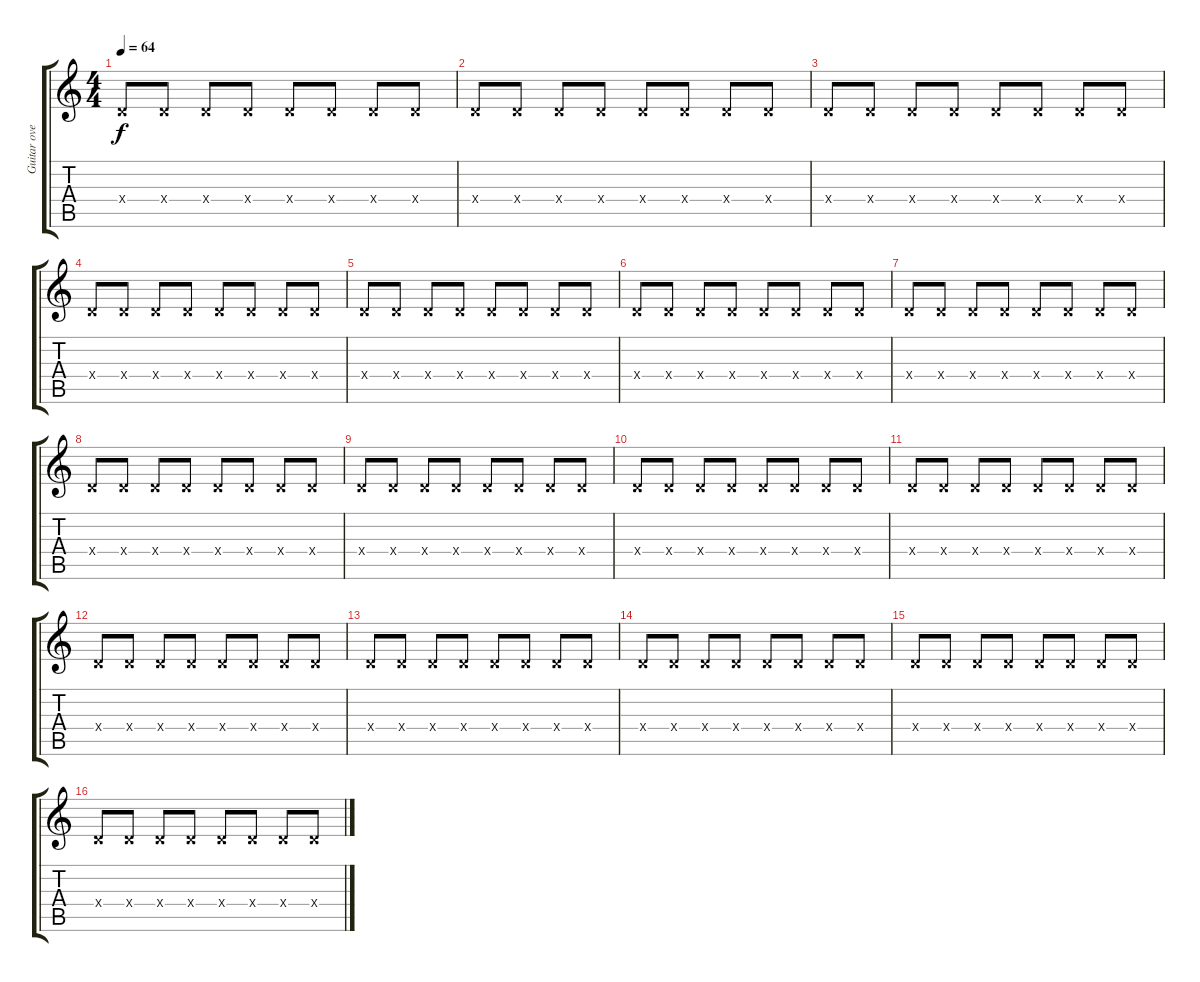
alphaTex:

\track ("Guitar overdub" "Guitar ove") {instrument electricguitarmuted}
\staff {score tabs}
\tuning (E4 B3 G3 D3 A2 E2) {hide}
\ts (4 4)
\tempo 64
\clef g2
\ks c
0.4{x}.8{dy f instrument electricguitarmuted} 0.4{x}.8 0.4{x}.8 0.4{x}.8 0.4{x}.8 0.4{x}.8 0.4{x}.8 0.4{x}.8 |
0.4{x}.8 0.4{x}.8 0.4{x}.8 0.4{x}.8 0.4{x}.8 0.4{x}.8 0.4{x}.8 0.4{x}.8 |
0.4{x}.8 0.4{x}.8 0.4{x}.8 0.4{x}.8 0.4{x}.8 0.4{x}.8 0.4{x}.8 0.4{x}.8 |
0.4{x}.8 0.4{x}.8 0.4{x}.8 0.4{x}.8 0.4{x}.8 0.4{x}.8 0.4{x}.8 0.4{x}.8 |
0.4{x}.8 0.4{x}.8 0.4{x}.8 0.4{x}.8 0.4{x}.8 0.4{x}.8 0.4{x}.8 0.4{x}.8 |
0.4{x}.8 0.4{x}.8 0.4{x}.8 0.4{x}.8 0.4{x}.8 0.4{x}.8 0.4{x}.8 0.4{x}.8 |
0.4{x}.8 0.4{x}.8 0.4{x}.8 0.4{x}.8 0.4{x}.8 0.4{x}.8 0.4{x}.8 0.4{x}.8 |
0.4{x}.8 0.4{x}.8 0.4{x}.8 0.4{x}.8 0.4{x}.8 0.4{x}.8 0.4{x}.8 0.4{x}.8 |
0.4{x}.8 0.4{x}.8 0.4{x}.8 0.4{x}.8 0.4{x}.8 0.4{x}.8 0.4{x}.8 0.4{x}.8 |
0.4{x}.8 0.4{x}.8 0.4{x}.8 0.4{x}.8 0.4{x}.8 0.4{x}.8 0.4{x}.8 0.4{x}.8 |
0.4{x}.8 0.4{x}.8 0.4{x}.8 0.4{x}.8 0.4{x}.8 0.4{x}.8 0.4{x}.8 0.4{x}.8 |
0.4{x}.8 0.4{x}.8 0.4{x}.8 0.4{x}.8 0.4{x}.8 0.4{x}.8 0.4{x}.8 0.4{x}.8 |
0.4{x}.8 0.4{x}.8 0.4{x}.8 0.4{x}.8 0.4{x}.8 0.4{x}.8 0.4{x}.8 0.4{x}.8 |
0.4{x}.8 0.4{x}.8 0.4{x}.8 0.4{x}.8 0.4{x}.8 0.4{x}.8 0.4{x}.8 0.4{x}.8 |
0.4{x}.8 0.4{x}.8 0.4{x}.8 0.4{x}.8 0.4{x}.8 0.4{x}.8 0.4{x}.8 0.4{x}.8 |
0.4{x}.8 0.4{x}.8 0.4{x}.8 0.4{x}.8 0.4{x}.8 0.4{x}.8 0.4{x}.8 0.4{x}.8
